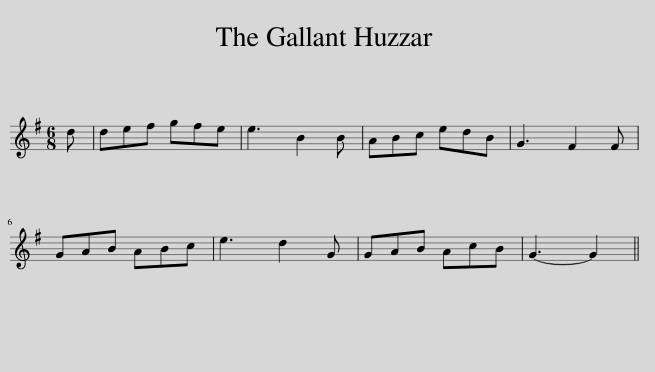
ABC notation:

X:1
L:1/8
M:6/8
I:linebreak $
K:G
V:1 treble
V:1
 d | def gfe | e3 B2 B | ABc edB | G3 F2 F |$ %5
 GAB ABc | e3 d2 G | GAB AcB | G3- G2 || %9
